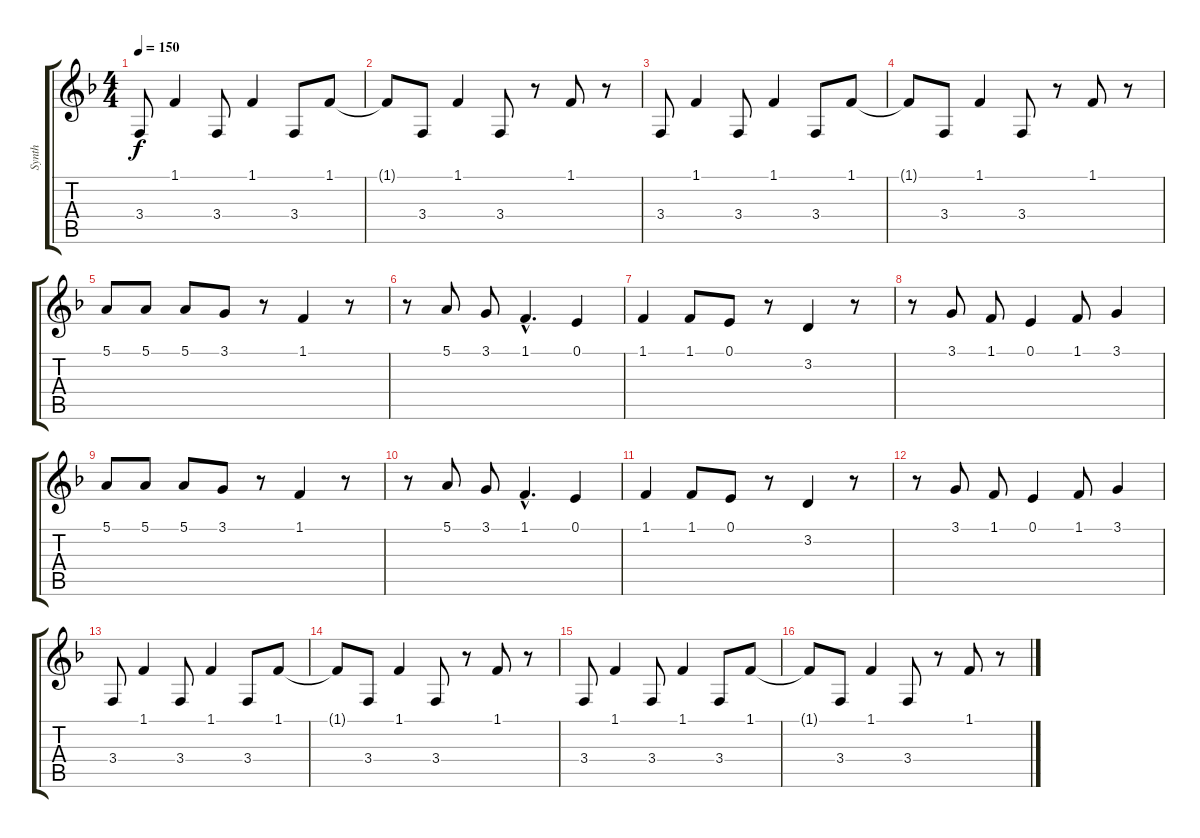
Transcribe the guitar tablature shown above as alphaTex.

\track ("Synth" "Synth") {instrument lead2sawtooth}
\staff {score tabs}
\tuning (E4 B3 G3 D3 A2 E2) {hide}
\ts (4 4)
\tempo 150
\clef g2
\ks f
3.4.8{dy f} 1.1.4 3.4.8 1.1.4 3.4.8 1.1.8 |
1.1{t}.8 3.4.8 1.1.4 3.4.8 r.8 1.1.8 r.8 |
3.4.8 1.1.4 3.4.8 1.1.4 3.4.8 1.1.8 |
1.1{t}.8 3.4.8 1.1.4 3.4.8 r.8 1.1.8 r.8 |
5.1.8 5.1.8 5.1.8 3.1.8 r.8 1.1.4 r.8 |
r.8 5.1.8 3.1.8 1.1{hac}.4{d} 0.1.4 |
1.1.4 1.1.8 0.1.8 r.8 3.2.4 r.8 |
r.8 3.1.8 1.1.8 0.1.4 1.1.8 3.1.4 |
5.1.8 5.1.8 5.1.8 3.1.8 r.8 1.1.4 r.8 |
r.8 5.1.8 3.1.8 1.1{hac}.4{d} 0.1.4 |
1.1.4 1.1.8 0.1.8 r.8 3.2.4 r.8 |
r.8 3.1.8 1.1.8 0.1.4 1.1.8 3.1.4 |
3.4.8 1.1.4 3.4.8 1.1.4 3.4.8 1.1.8 |
1.1{t}.8 3.4.8 1.1.4 3.4.8 r.8 1.1.8 r.8 |
3.4.8 1.1.4 3.4.8 1.1.4 3.4.8 1.1.8 |
1.1{t}.8 3.4.8 1.1.4 3.4.8 r.8 1.1.8 r.8
